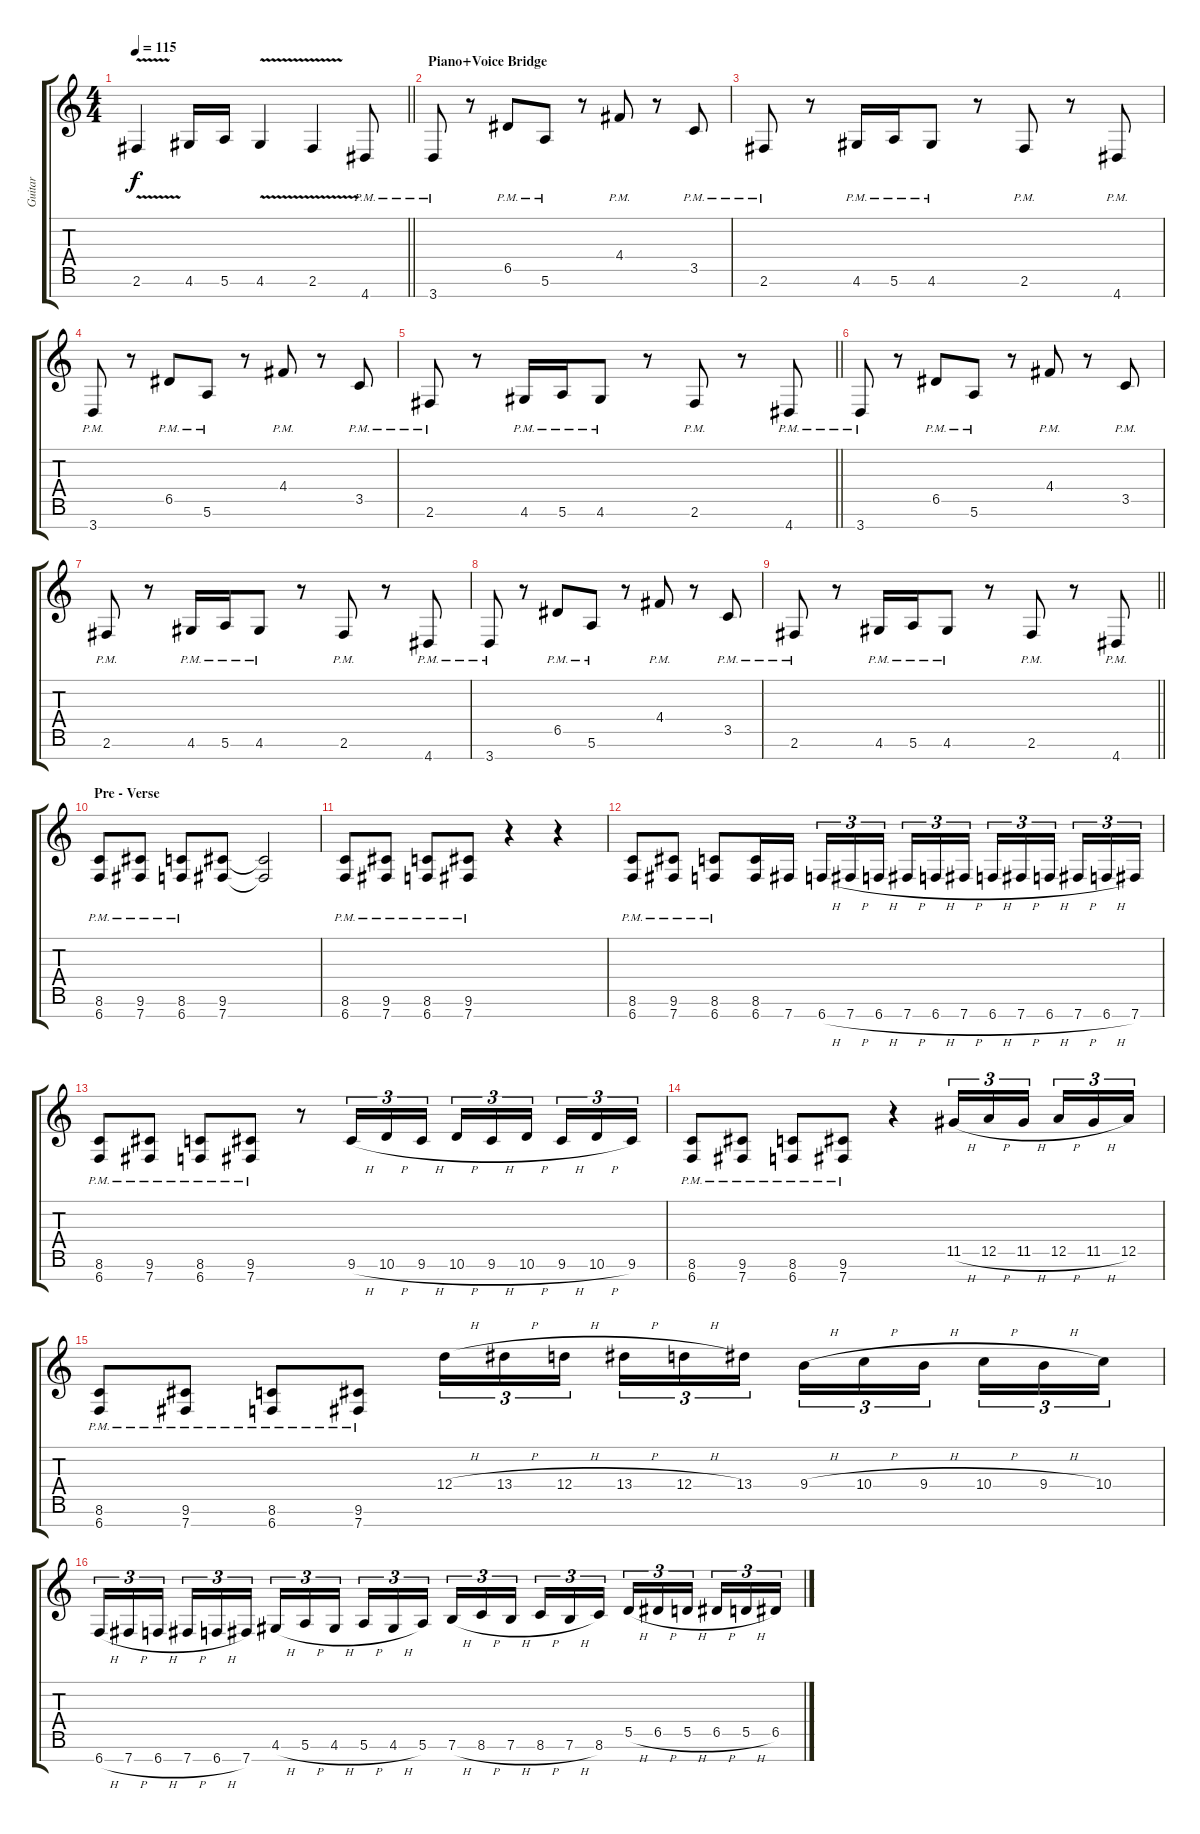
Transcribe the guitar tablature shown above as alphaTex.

\track ("Guitar" "Guitar") {instrument distortionguitar}
\staff {score tabs}
\tuning (E4 B3 G3 D3 A2 E2 B1) {hide}
\ts (4 4)
\tempo 115
\clef g2
\barLineRight lightlight
\ks c
2.6{v}.4{dy f} 4.6.16 5.6.16 4.6{v}.4 2.6{v}.4 4.7{pm}.8 |
\section ("" "Piano+Voice Bridge")
3.7{pm}.8 r.8 6.5{pm}.8 5.6{pm}.8 r.8 4.4{pm}.8 r.8 3.5{pm}.8 |
2.6{pm}.8 r.8 4.6{pm}.16 5.6{pm}.16 4.6{pm}.8 r.8 2.6{pm}.8 r.8 4.7{pm}.8 |
3.7{pm}.8 r.8 6.5{pm}.8 5.6{pm}.8 r.8 4.4{pm}.8 r.8 3.5{pm}.8 |
\barLineRight lightlight
2.6{pm}.8 r.8 4.6{pm}.16 5.6{pm}.16 4.6{pm}.8 r.8 2.6{pm}.8 r.8 4.7{pm}.8 |
3.7{pm}.8 r.8 6.5{pm}.8 5.6{pm}.8 r.8 4.4{pm}.8 r.8 3.5{pm}.8 |
2.6{pm}.8 r.8 4.6{pm}.16 5.6{pm}.16 4.6{pm}.8 r.8 2.6{pm}.8 r.8 4.7{pm}.8 |
3.7{pm}.8 r.8 6.5{pm}.8 5.6{pm}.8 r.8 4.4{pm}.8 r.8 3.5{pm}.8 |
\barLineRight lightlight
2.6{pm}.8 r.8 4.6{pm}.16 5.6{pm}.16 4.6{pm}.8 r.8 2.6{pm}.8 r.8 4.7{pm}.8 |
\section ("" "Pre - Verse")
(8.6{pm} 6.7{pm}).8 (9.6{pm} 7.7{pm}).8 (8.6{pm} 6.7{pm}).8 (9.6 7.7).8 (9.6{t} 7.7{t}).2 |
(8.6{pm} 6.7{pm}).8 (9.6{pm} 7.7{pm}).8 (8.6{pm} 6.7{pm}).8 (9.6{pm} 7.7{pm}).8 r.4 r.4 |
(8.6{pm} 6.7{pm}).8 (9.6{pm} 7.7{pm}).8 (8.6{pm} 6.7{pm}).8 (8.6 6.7).16 7.7.16 6.7{h}.16{tu (3 2)} 7.7{h}.16{tu (3 2)} 6.7{h}.16{tu (3 2) beam splitsecondary} 7.7{h}.16{tu (3 2)} 6.7{h}.16{tu (3 2)} 7.7{h}.16{tu (3 2)} 6.7{h}.16{tu (3 2)} 7.7{h}.16{tu (3 2)} 6.7{h}.16{tu (3 2) beam splitsecondary} 7.7{h}.16{tu (3 2)} 6.7{h}.16{tu (3 2)} 7.7.16{tu (3 2)} |
(8.6{pm} 6.7{pm}).8 (9.6{pm} 7.7{pm}).8 (8.6{pm} 6.7{pm}).8 (9.6{pm} 7.7{pm}).8 r.8 9.6{h}.16{tu (3 2)} 10.6{h}.16{tu (3 2)} 9.6{h}.16{tu (3 2)} 10.6{h}.16{tu (3 2)} 9.6{h}.16{tu (3 2)} 10.6{h}.16{tu (3 2) beam splitsecondary} 9.6{h}.16{tu (3 2)} 10.6{h}.16{tu (3 2)} 9.6.16{tu (3 2)} |
(8.6{pm} 6.7{pm}).8 (9.6{pm} 7.7{pm}).8 (8.6{pm} 6.7{pm}).8 (9.6{pm} 7.7{pm}).8 r.4 11.5{h}.16{tu (3 2)} 12.5{h}.16{tu (3 2)} 11.5{h}.16{tu (3 2) beam splitsecondary} 12.5{h}.16{tu (3 2)} 11.5{h}.16{tu (3 2)} 12.5.16{tu (3 2)} |
(8.6{pm} 6.7{pm}).8 (9.6{pm} 7.7{pm}).8 (8.6{pm} 6.7{pm}).8 (9.6{pm} 7.7{pm}).8 12.4{h}.16{tu (3 2)} 13.4{h}.16{tu (3 2)} 12.4{h}.16{tu (3 2) beam splitsecondary} 13.4{h}.16{tu (3 2)} 12.4{h}.16{tu (3 2)} 13.4.16{tu (3 2)} 9.4{h}.16{tu (3 2)} 10.4{h}.16{tu (3 2)} 9.4{h}.16{tu (3 2) beam splitsecondary} 10.4{h}.16{tu (3 2)} 9.4{h}.16{tu (3 2)} 10.4.16{tu (3 2)} |
6.7{h}.16{tu (3 2)} 7.7{h}.16{tu (3 2)} 6.7{h}.16{tu (3 2) beam splitsecondary} 7.7{h}.16{tu (3 2)} 6.7{h}.16{tu (3 2)} 7.7.16{tu (3 2)} 4.6{h}.16{tu (3 2)} 5.6{h}.16{tu (3 2)} 4.6{h}.16{tu (3 2) beam splitsecondary} 5.6{h}.16{tu (3 2)} 4.6{h}.16{tu (3 2)} 5.6.16{tu (3 2)} 7.6{h}.16{tu (3 2)} 8.6{h}.16{tu (3 2)} 7.6{h}.16{tu (3 2) beam splitsecondary} 8.6{h}.16{tu (3 2)} 7.6{h}.16{tu (3 2)} 8.6.16{tu (3 2)} 5.5{h}.16{tu (3 2)} 6.5{h}.16{tu (3 2)} 5.5{h}.16{tu (3 2) beam splitsecondary} 6.5{h}.16{tu (3 2)} 5.5{h}.16{tu (3 2)} 6.5.16{tu (3 2)}
